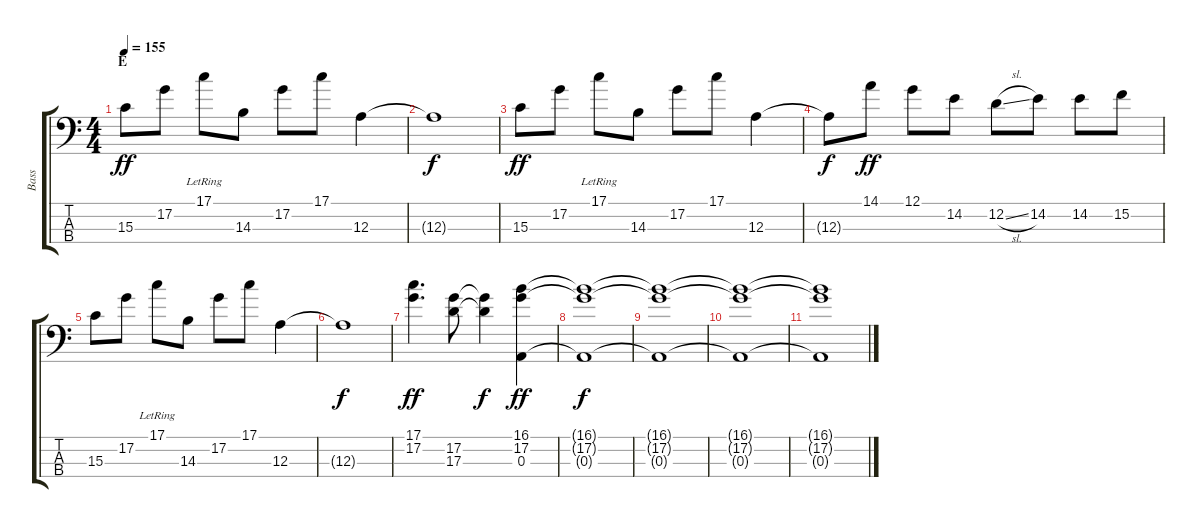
\track ("Bass" "Bass") {instrument electricbassfinger}
\staff {score tabs}
\tuning (G2 D2 A1 E1) {hide}
\ts (4 4)
\section ("" "E")
\tempo 155
\clef f4
\ks c
15.3.8{dy ff} 17.2.8 17.1{lr}.8 14.3.8 17.2.8 17.1.8 12.3.4 |
12.3{t}.1{dy f} |
15.3.8{dy ff} 17.2.8 17.1{lr}.8 14.3.8 17.2.8 17.1.8 12.3.4 |
12.3{t}.8{dy f} 14.1.8{dy ff} 12.1.8 14.2.8 12.2{sl}.8 14.2.8 14.2.8 15.2.8 |
15.3.8 17.2.8 17.1{lr}.8 14.3.8 17.2.8 17.1.8 12.3.4 |
12.3{t}.1{dy f} |
(17.1 17.2).4{d dy ff} (17.2 17.3).8 (17.2{t} 17.3{t}).4{dy f} (16.1 17.2 0.3).4{dy ff} |
(16.1{t} 17.2{t} 0.3{t}).1{dy f} |
(16.1{t} 17.2{t} 0.3{t}).1 |
(16.1{t} 17.2{t} 0.3{t}).1 |
(16.1{t} 17.2{t} 0.3{t}).1
